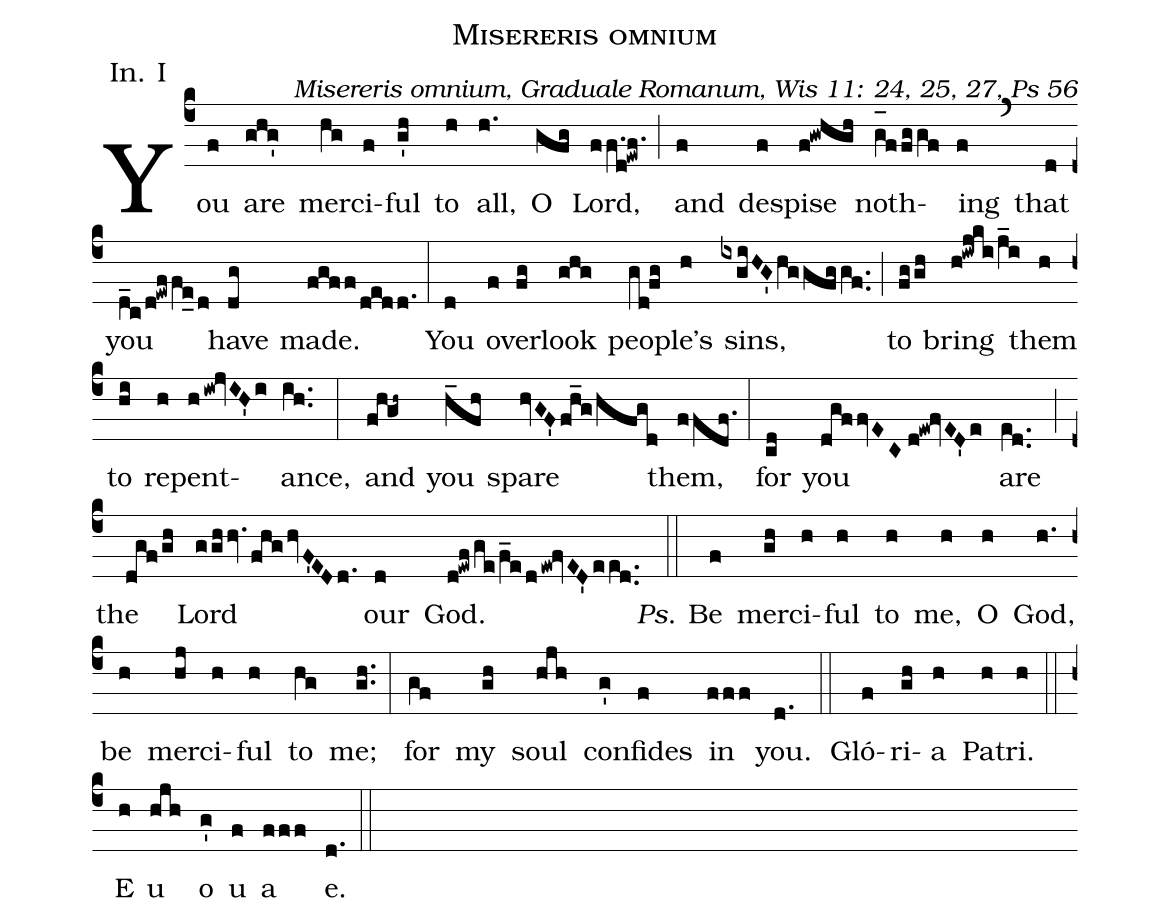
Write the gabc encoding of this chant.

name: Misereris omnium;
office-part: Introitus;
mode: 1;
commentary: Misereris omnium, Graduale Romanum, Wis 11: 24, 25, 27, Ps 56;
annotation: In. I;
%%
(c4)You(f) are(ghg') mer(hg)ci(f)ful(g'h) to(h) all,(h.) O(gfg) Lord,(ff.d!ewf.) (;)
and(f) de(f)spise(f!gwhgh) noth(g_[oh:h]ffggf)ing(f) (`)
that(d) you(d_c/d!ewffe_[oh:h][ll:1]d) have(dg) made.(fgff/dedd.) (:)
You(d) o(f)ver(fg)look(ghg) peo(gd!fg)ple's(h) sins,(ixgiHG'hggfggf..) (;)
to(fggh) bring(h!iwj!ki/j_i) them(h) to(hi) re(h)pent(hiw!jvIH'i)ance,(ih..) (:)
and(f@h!gh~) you(h_fh) spare(hvGF'fh_g/hfgd) them,(ffdf.) (:)
for(cd) you(dgffvEC//d!ew!fvED'e) are(e[ll:1]d..) (;)
the(dgf/gh) Lord(gghhv.fhghvF'EDd.)
our(d) God.(d!ewf/ge/f_edew!fvED'eed..) (::)<i>Ps</i>. Be(f) mer(gh)ci(h)ful(h) to(h) me,(h) O(h) God,(h.) be(h) mer(hj)ci(h)ful(h) to(hg) me;(gh..) (:) for(gf) my(gh) soul(hjh) con(g')fides(f) in(fff) you.(d.) (::)

Gló(f)ri(gh)a(h) Pa(h)tri.(h) (::) E(h) u(hjh) o(g') u(f) a(fff) e.(d.) (::)
